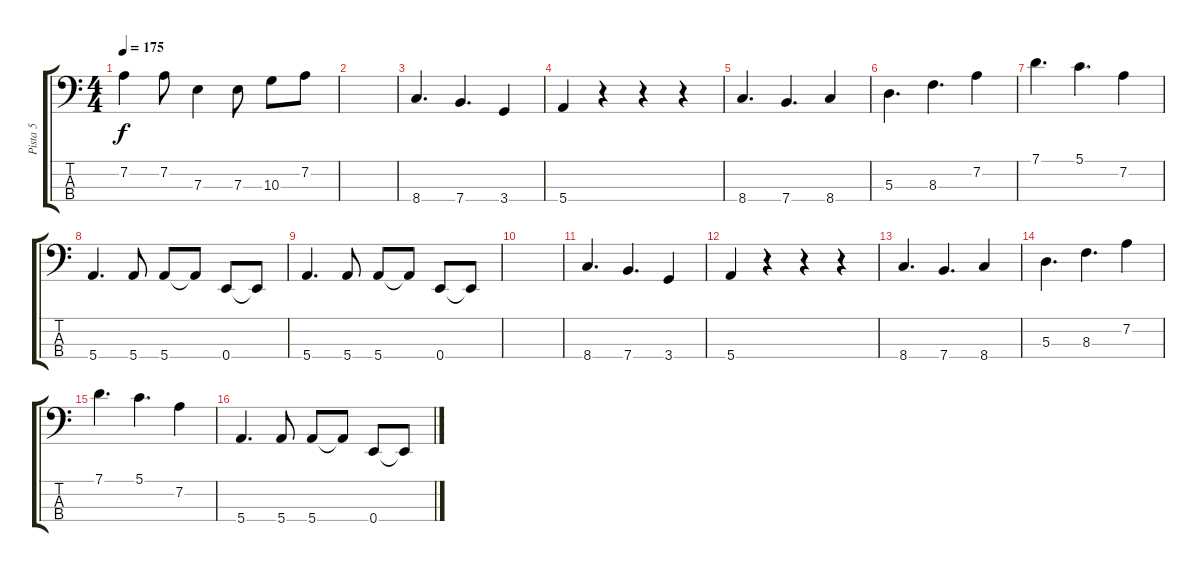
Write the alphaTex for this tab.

\track ("Pista 5" "Pista 5") {instrument electricbassfinger}
\staff {score tabs}
\tuning (G2 D2 A1 E1) {hide}
\ts (4 4)
\tempo 175
\clef f4
\ks c
7.2.4{dy f} 7.2.8 7.3.4 7.3.8 10.3.8 7.2.8 |
|
8.4.4{d} 7.4.4{d} 3.4.4 |
5.4.4 r.4 r.4 r.4 |
8.4.4{d} 7.4.4{d} 8.4.4 |
5.3.4{d} 8.3.4{d} 7.2.4 |
7.1.4{d} 5.1.4{d} 7.2.4 |
5.4.4{d} 5.4.8 5.4.8 5.4{t}.8 0.4.8 0.4{t}.8 |
5.4.4{d} 5.4.8 5.4.8 5.4{t}.8 0.4.8 0.4{t}.8 |
|
8.4.4{d} 7.4.4{d} 3.4.4 |
5.4.4 r.4 r.4 r.4 |
8.4.4{d} 7.4.4{d} 8.4.4 |
5.3.4{d} 8.3.4{d} 7.2.4 |
7.1.4{d} 5.1.4{d} 7.2.4 |
5.4.4{d} 5.4.8 5.4.8 5.4{t}.8 0.4.8 0.4{t}.8
